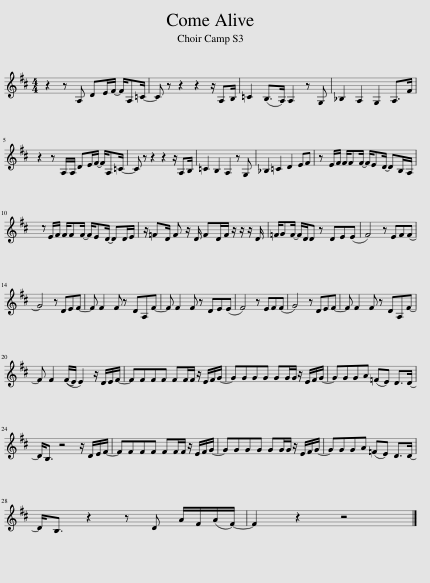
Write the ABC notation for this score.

X:1
L:1/8
M:4/4
I:linebreak $
K:D
V:1 treble
V:1
 z2 z A, DE/F/- F/A,=C/- | C z z2 z2 z/ A,B,/ | =C2 (B,>A,) A,2 z G, | _B,2 A,2 G,2 A,>F |$ z2 z A,/A,/ DE/F/- F/A,=C/- | %5
 C z z2 z2 z/ A,B,/ | =C2 B,2 A,2 z G, | _B,2 =C2 D2 EF | z E/F/ F/FF/- F/ED/- DB,/A,/ |$ z E/F/ F/FF/- F/ED/- DD/E/ | %10
 z/ =FD/ F z/ D/ FD/F/ z/ z/ z/ D/ | =F/GF/- F/D/D z DE(E | F4) z EF(F |$ G4) z DEF- | F F2 F z DA,F- | %15
 F F2 F z DE(E | F4) z EF(F | G4) z DEF- | F F2 F z DA,F- |$ F F2 ((F/E/) E2) z/ D/E/F/- | %20
 FFFF FF/F/ z/ E/F/G/- | GGGG GG/G/ z/ E/F/G/- | GGGA (=FE) D>D- |$ D<B, z4 z/ D/E/F/- | FFFF FF/F/ z/ E/F/G/- | %25
 GGGG GG/G/ z/ E/F/G/- | GGGA (=FE) D>D- |$ D<B, z2 z D A/F/(A/F/-) | F2 z2 z4 |] %29
